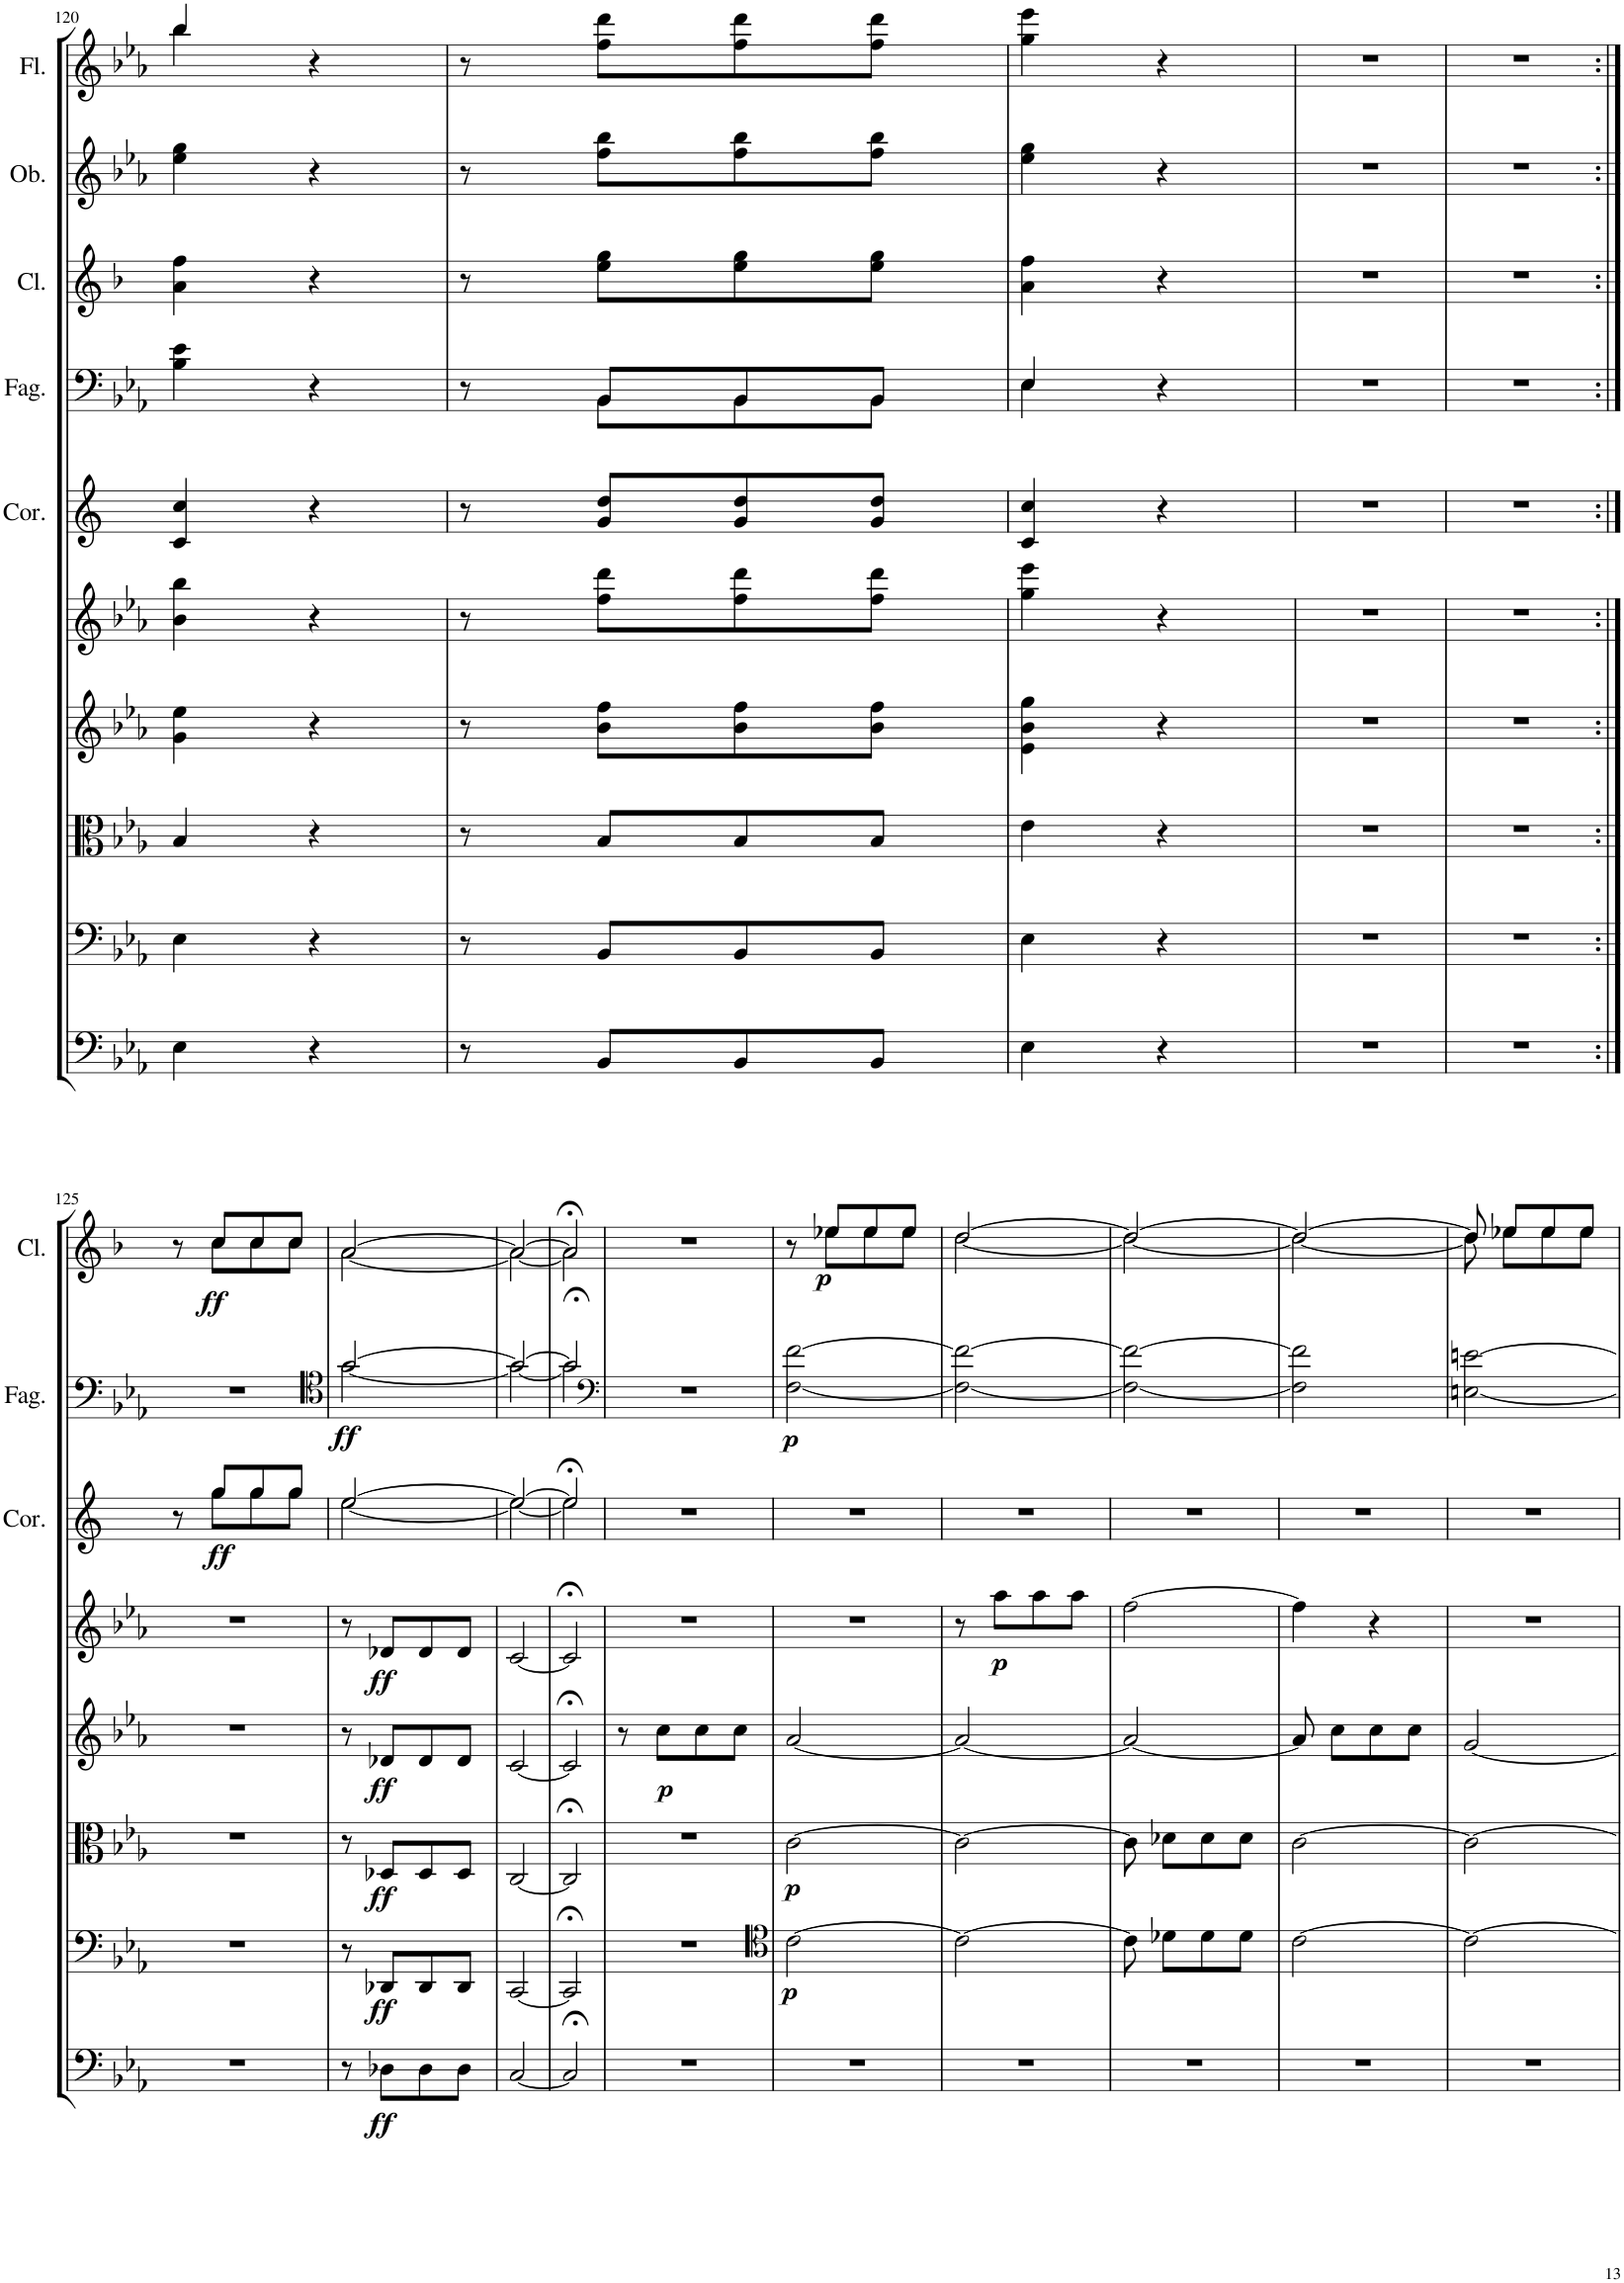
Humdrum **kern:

**kern	**dynam	**kern	**dynam	**kern	**dynam	**kern	**dynam	**kern	**dynam	**kern	**dynam	**kern	**dynam	**kern	**dynam	**kern	**kern
*part10	*part10	*part9	*part9	*part8	*part8	*part7	*part7	*part6	*part6	*part5	*part5	*part4	*part4	*part3	*part3	*part2	*part1
*staff10	*staff10	*staff9	*staff9	*staff8	*staff8	*staff7	*staff7	*staff6	*staff6	*staff5	*staff5	*staff4	*staff4	*staff3	*staff3	*staff2	*staff1
*I"Basso	*	*I"Violoncello	*	*I"Viola	*	*I"Violino II	*	*I"Violino I	*	*I"Corni in Es	*	*I"Fagotti	*	*I"Clarinetti in B	*	*I"Oboi	*I"Flauti
*	*	*	*	*	*	*	*	*	*	*I'Cor.	*	*I'Fag.	*	*I'Cl.	*	*I'Ob.	*I'Fl.
!!LO:PB:g=z
*clefF4	*	*clefF4	*	*clefC3	*	*clefG2	*	*clefG2	*	*clefG2	*	*clefF4	*	*clefG2	*	*clefG2	*clefG2
*Trd7c12	*	*	*	*	*	*	*	*	*	*Trd5c9	*	*	*	*Trd1c2	*	*	*
*k[b-e-a-]	*	*k[b-e-a-]	*	*k[b-e-a-]	*	*k[b-e-a-]	*	*k[b-e-a-]	*	*k[]	*	*k[b-e-a-]	*	*k[b-]	*	*k[b-e-a-]	*k[b-e-a-]
*M2/4	*	*M2/4	*	*M2/4	*	*M2/4	*	*M2/4	*	*M2/4	*	*M2/4	*	*M2/4	*	*M2/4	*M2/4
=120	=120	=120	=120	=120	=120	=120	=120	=120	=120	=120	=120	=120	=120	=120	=120	=120	=120
*	*	*	*	*	*	*	*	*	*	*	*	*	*	*	*	*	*^
4E-\	.	4E-\	.	4B-/	.	4g\ 4ee-\	.	4b-\ 4bb-\	.	4c/ 4cc/	.	4B-\ 4e-\	.	4a\ 4ff\	.	4ee-\ 4gg\	4bb-/	4bb-\
4r	.	4r	.	4r	.	4r	.	4r	.	4r	.	4r	.	4r	.	4r	4r	4ryy
*	*	*	*	*	*	*	*	*	*	*	*	*	*	*	*	*	*v	*v
=121	=121	=121	=121	=121	=121	=121	=121	=121	=121	=121	=121	=121	=121	=121	=121	=121	=121
*	*	*	*	*	*	*	*	*	*	*	*	*^	*	*	*	*	*
8r	.	8r	.	8r	.	8r	.	8r	.	8r	.	8r	8ryy	.	8r	.	8r	8r
8BB-/L	.	8BB-/L	.	8B-/L	.	8b-\ 8ff\L	.	8ff\ 8ddd\L	.	8g/ 8dd/L	.	8BB-/L	8BB-\L	.	8ee\ 8gg\L	.	8ff\ 8bb-\L	8ff\ 8ddd\L
8BB-/	.	8BB-/	.	8B-/	.	8b-\ 8ff\	.	8ff\ 8ddd\	.	8g/ 8dd/	.	8BB-/	8BB-\	.	8ee\ 8gg\	.	8ff\ 8bb-\	8ff\ 8ddd\
8BB-/J	.	8BB-/J	.	8B-/J	.	8b-\ 8ff\J	.	8ff\ 8ddd\J	.	8g/ 8dd/J	.	8BB-/J	8BB-\J	.	8ee\ 8gg\J	.	8ff\ 8bb-\J	8ff\ 8ddd\J
=122	=122	=122	=122	=122	=122	=122	=122	=122	=122	=122	=122	=122	=122	=122	=122	=122	=122	=122
4E-\	.	4E-\	.	4e-\	.	4e-\ 4b-\ 4gg\	.	4gg\ 4eee-\	.	4c/ 4cc/	.	4E-/	4E-\	.	4a\ 4ff\	.	4ee-\ 4gg\	4gg\ 4eee-\
4r	.	4r	.	4r	.	4r	.	4r	.	4r	.	4r	4ryy	.	4r	.	4r	4r
*	*	*	*	*	*	*	*	*	*	*	*	*v	*v	*	*	*	*	*
=123	=123	=123	=123	=123	=123	=123	=123	=123	=123	=123	=123	=123	=123	=123	=123	=123	=123
2r	.	2r	.	2r	.	2r	.	2r	.	2r	.	2r	.	2r	.	2r	2r
=124	=124	=124	=124	=124	=124	=124	=124	=124	=124	=124	=124	=124	=124	=124	=124	=124	=124
2r	.	2r	.	2r	.	2r	.	2r	.	2r	.	2r	.	2r	.	2r	2r
!!LO:LB:g=z
=125:|!	=125:|!	=125:|!	=125:|!	=125:|!	=125:|!	=125:|!	=125:|!	=125:|!	=125:|!	=125:|!	=125:|!	=125:|!	=125:|!	=125:|!	=125:|!	=125:|!	=125:|!
*	*	*	*	*	*	*	*	*	*	*^	*	*	*	*^	*	*	*
2r	.	2r	.	2r	.	2r	.	2r	.	8r	8ryy	.	2r	.	8r	8ryy	.	2r	2r
!	!	!	!	!	!	!	!	!	!	!	!	!LO:DY:b	!	!	!	!	!LO:DY:b	!	!
.	.	.	.	.	.	.	.	.	.	8gg/L	8gg\L	ff	.	.	8cc/L	8cc\L	ff	.	.
.	.	.	.	.	.	.	.	.	.	8gg/	8gg\	.	.	.	8cc/	8cc\	.	.	.
.	.	.	.	.	.	.	.	.	.	8gg/J	8gg\J	.	.	.	8cc/J	8cc\J	.	.	.
=126	=126	=126	=126	=126	=126	=126	=126	=126	=126	=126	=126	=126	=126	=126	=126	=126	=126	=126	=126
*	*	*	*	*	*	*	*	*	*	*	*	*	*clefC4	*	*	*	*	*	*
*	*	*	*	*	*	*	*	*	*	*	*	*	*^	*	*	*	*	*	*
!	!	!	!	!	!	!	!	!	!	!	!	!	!	!	!LO:DY:b	!	!	!	!	!
8r	.	8r	.	8r	.	8r	.	8r	.	[2ee/	[2ee\	.	[2g/	[2g\	ff	[2a/	[2a\	.	2r	2r
!	!LO:DY:b	!	!LO:DY:b	!	!LO:DY:b	!	!LO:DY:b	!	!LO:DY:b	!	!	!	!	!	!	!	!	!	!	!
8D-X\L	ff	8DD-X/L	ff	8D-X/L	ff	8d-X/L	ff	8d-X/L	ff	.	.	.	.	.	.	.	.	.	.	.
8D-\	.	8DD-/	.	8D-/	.	8d-/	.	8d-/	.	.	.	.	.	.	.	.	.	.	.	.
8D-\J	.	8DD-/J	.	8D-/J	.	8d-/J	.	8d-/J	.	.	.	.	.	.	.	.	.	.	.	.
=127	=127	=127	=127	=127	=127	=127	=127	=127	=127	=127	=127	=127	=127	=127	=127	=127	=127	=127	=127	=127
[2C/	.	[2CC/	.	[2C/	.	[2c/	.	[2c/	.	2ee/_	2ee\_	.	2g/_	2g\_	.	2a/_	2a\_	.	2r	2r
=128	=128	=128	=128	=128	=128	=128	=128	=128	=128	=128	=128	=128	=128	=128	=128	=128	=128	=128	=128	=128
2C;</]	.	2CC;</]	.	2C;</]	.	2c;</]	.	2c;</]	.	2ee;</]	2ee\]	.	2g;</]	2g\]	.	2a;</]	2a\]	.	2r;<	2r;<
*	*	*	*	*	*	*	*	*	*	*v	*v	*	*	*	*	*v	*v	*	*	*
*	*	*	*	*	*	*	*	*	*	*	*	*v	*v	*	*	*	*	*
=129	=129	=129	=129	=129	=129	=129	=129	=129	=129	=129	=129	=129	=129	=129	=129	=129	=129
*	*	*	*	*	*	*	*	*	*	*	*	*clefF4	*	*	*	*	*
2r	.	2r	.	2r	.	8r	.	2r	.	2r	.	2r	.	2r	.	2r	2r
!	!	!	!	!	!	!	!LO:DY:b	!	!	!	!	!	!	!	!	!	!
.	.	.	.	.	.	8cc\L	p	.	.	.	.	.	.	.	.	.	.
.	.	.	.	.	.	8cc\	.	.	.	.	.	.	.	.	.	.	.
.	.	.	.	.	.	8cc\J	.	.	.	.	.	.	.	.	.	.	.
=130	=130	=130	=130	=130	=130	=130	=130	=130	=130	=130	=130	=130	=130	=130	=130	=130	=130
*	*	*clefC4	*	*	*	*	*	*	*	*	*	*	*	*	*	*	*
*	*	*	*	*	*	*	*	*	*	*	*	*	*	*^	*	*	*
!	!	!	!LO:DY:b	!	!LO:DY:b	!	!	!	!	!	!	!	!LO:DY:b	!	!	!	!	!
2r	.	[2c\	p	[2c\	p	[2a-/	.	2r	.	2r	.	[2F\ [2f\	p	8r	8ryy	.	2r	2r
!	!	!	!	!	!	!	!	!	!	!	!	!	!	!	!	!LO:DY:b	!	!
.	.	.	.	.	.	.	.	.	.	.	.	.	.	8ee-X/L	8ee-\L	p	.	.
.	.	.	.	.	.	.	.	.	.	.	.	.	.	8ee-/	8ee-\	.	.	.
.	.	.	.	.	.	.	.	.	.	.	.	.	.	8ee-/J	8ee-\J	.	.	.
=131	=131	=131	=131	=131	=131	=131	=131	=131	=131	=131	=131	=131	=131	=131	=131	=131	=131	=131
2r	.	2c\_	.	2c\_	.	2a-/_	.	8r	.	2r	.	2F\_ 2f\_	.	[2dd/	[2dd\	.	2r	2r
!	!	!	!	!	!	!	!	!	!LO:DY:b	!	!	!	!	!	!	!	!	!
.	.	.	.	.	.	.	.	8aa-\L	p	.	.	.	.	.	.	.	.	.
.	.	.	.	.	.	.	.	8aa-\	.	.	.	.	.	.	.	.	.	.
.	.	.	.	.	.	.	.	8aa-\J	.	.	.	.	.	.	.	.	.	.
=132	=132	=132	=132	=132	=132	=132	=132	=132	=132	=132	=132	=132	=132	=132	=132	=132	=132	=132
2r	.	8c\]	.	8c\]	.	2a-/_	.	[2ff\	.	2r	.	2F\_ 2f\_	.	2dd/_	2dd\_	.	2r	2r
.	.	8d-X\L	.	8d-X\L	.	.	.	.	.	.	.	.	.	.	.	.	.	.
.	.	8d-\	.	8d-\	.	.	.	.	.	.	.	.	.	.	.	.	.	.
.	.	8d-\J	.	8d-\J	.	.	.	.	.	.	.	.	.	.	.	.	.	.
=133	=133	=133	=133	=133	=133	=133	=133	=133	=133	=133	=133	=133	=133	=133	=133	=133	=133	=133
2r	.	[2c\	.	[2c\	.	8a-/]	.	4ff\]	.	2r	.	2F\] 2f\]	.	2dd/_	2dd\_	.	2r	2r
.	.	.	.	.	.	8cc\L	.	.	.	.	.	.	.	.	.	.	.	.
.	.	.	.	.	.	8cc\	.	4r	.	.	.	.	.	.	.	.	.	.
.	.	.	.	.	.	8cc\J	.	.	.	.	.	.	.	.	.	.	.	.
=134	=134	=134	=134	=134	=134	=134	=134	=134	=134	=134	=134	=134	=134	=134	=134	=134	=134	=134
2r	.	2c\_	.	2c\_	.	[2g/	.	2r	.	2r	.	[2En\ [2en\	.	8dd/]	8dd\]	.	2r	2r
.	.	.	.	.	.	.	.	.	.	.	.	.	.	8ee-X/L	8ee-\L	.	.	.
.	.	.	.	.	.	.	.	.	.	.	.	.	.	8ee-/	8ee-\	.	.	.
.	.	.	.	.	.	.	.	.	.	.	.	.	.	8ee-/J	8ee-\J	.	.	.
*	*	*	*	*	*	*	*	*	*	*	*	*	*	*v	*v	*	*	*
=	=	=	=	=	=	=	=	=	=	=	=	=	=	=	=	=	=
*-	*-	*-	*-	*-	*-	*-	*-	*-	*-	*-	*-	*-	*-	*-	*-	*-	*-
